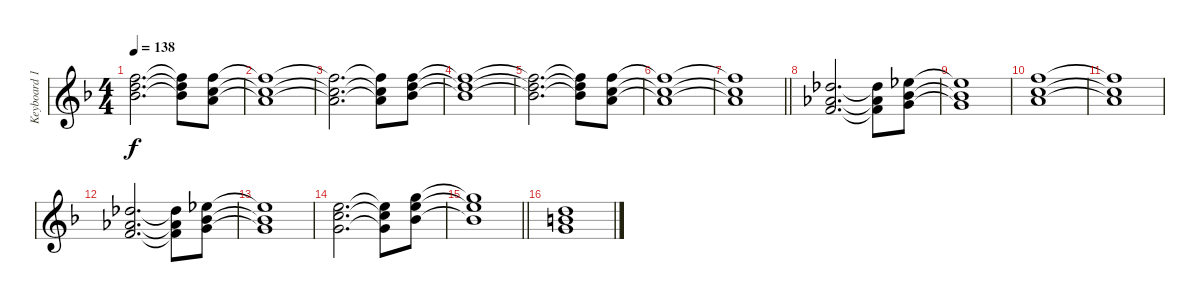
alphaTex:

\track ("Keyboard 1" "Keyboard 1") {instrument stringensemble1}
\staff {score}
\tuning (E4 B3 G3 D3 A2 E2) {hide}
\ts (4 4)
\tempo 138
\clef g2
\ks f
(13.1{t} 15.2{t} 15.3{t}).2{d dy f} (13.1{t} 15.2{t} 15.3{t}).8 (13.1 13.2 14.3).8 |
(13.1{t} 13.2{t} 14.3{t}).1 |
(13.1{t} 13.2{t} 14.3{t}).2{d} (13.1{t} 13.2{t} 14.3{t}).8 (13.1 15.2 15.3).8 |
(13.1{t} 15.2{t} 15.3{t}).1 |
(13.1{t} 15.2{t} 15.3{t}).2{d} (13.1{t} 15.2{t} 15.3{t}).8 (13.1 13.2 14.3).8 |
(13.1{t} 13.2{t} 14.3{t}).1 |
\barLineRight lightlight
(13.1{t} 13.2{t} 14.3{t}).1 |
(9.1 9.2 10.3).2{d} (9.1{t} 9.2{t} 10.3{t}).8 (11.1 11.2 12.3).8 |
(11.1{t} 11.2{t} 12.3{t}).1 |
(13.1 13.2 14.3).1 |
(13.1{t} 13.2{t} 14.3{t}).1 |
(9.1 9.2 10.3).2{d} (9.1{t} 9.2{t} 10.3{t}).8 (11.1 11.2 12.3).8 |
(11.1{t} 11.2{t} 12.3{t}).1 |
(12.1 13.2 12.3).2{d} (12.1{t} 13.2{t} 12.3{t}).8 (15.1 17.2 15.3).8 |
\barLineRight lightlight
(15.1{t} 17.2{t} 15.3{t}).1 |
(10.1 12.2 12.3).1{instrument stringensemble1}
